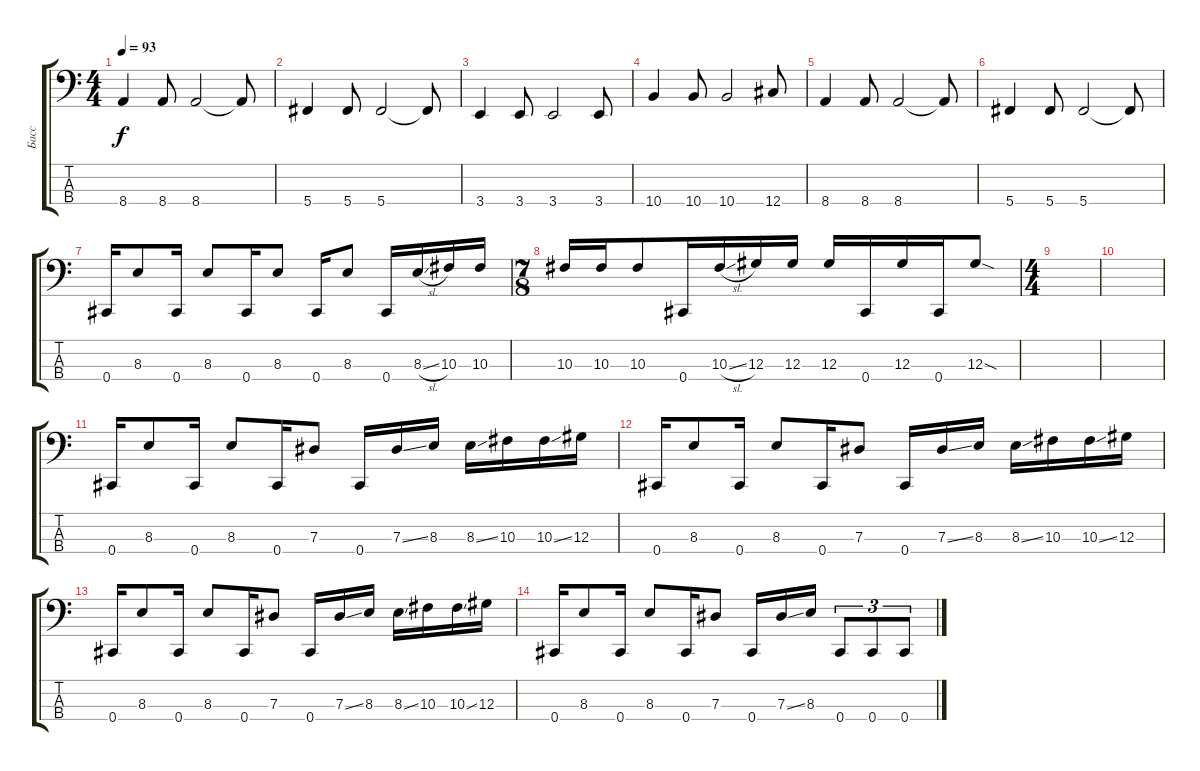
\track ("Басс" "Басс") {instrument electricbassfinger}
\staff {score tabs}
\tuning (Gb2 Db2 Ab1 Db1) {hide}
\ts (4 4)
\tempo 93
\clef f4
\ks c
8.4.4{dy f} 8.4.8 8.4.2 8.4{t}.8 |
5.4.4 5.4.8 5.4.2 5.4{t}.8 |
3.4.4 3.4.8 3.4.2 3.4.8 |
10.4.4 10.4.8 10.4.2 12.4.8 |
8.4.4 8.4.8 8.4.2 8.4{t}.8 |
5.4.4 5.4.8 5.4.2 5.4{t}.8 |
0.4.16 8.3.8 0.4.16 8.3.8 0.4.16 8.3.8 0.4.16 8.3.8 0.4.16 8.3{sl}.16 10.3.16 10.3.16 |
\ts (7 8)
10.3.16 10.3.16 10.3.8 0.4.16 10.3{sl}.16 12.3.16 12.3.16 12.3.16 0.4.16 12.3.16 0.4.16 12.3{sod}.8 |
\ts (4 4)
|
|
0.4.16 8.3.8 0.4.16 8.3.8 0.4.16 7.3.8 0.4.16 7.3{ss}.16 8.3.16 8.3{ss}.16 10.3.16 10.3{ss}.16 12.3.16 |
0.4.16 8.3.8 0.4.16 8.3.8 0.4.16 7.3.8 0.4.16 7.3{ss}.16 8.3.16 8.3{ss}.16 10.3.16 10.3{ss}.16 12.3.16 |
0.4.16 8.3.8 0.4.16 8.3.8 0.4.16 7.3.8 0.4.16 7.3{ss}.16 8.3.16 8.3{ss}.16 10.3.16 10.3{ss}.16 12.3.16 |
0.4.16 8.3.8 0.4.16 8.3.8 0.4.16 7.3.8 0.4.16 7.3{ss}.16 8.3.16 0.4.8{tu (3 2)} 0.4.8{tu (3 2)} 0.4.8{tu (3 2)}
